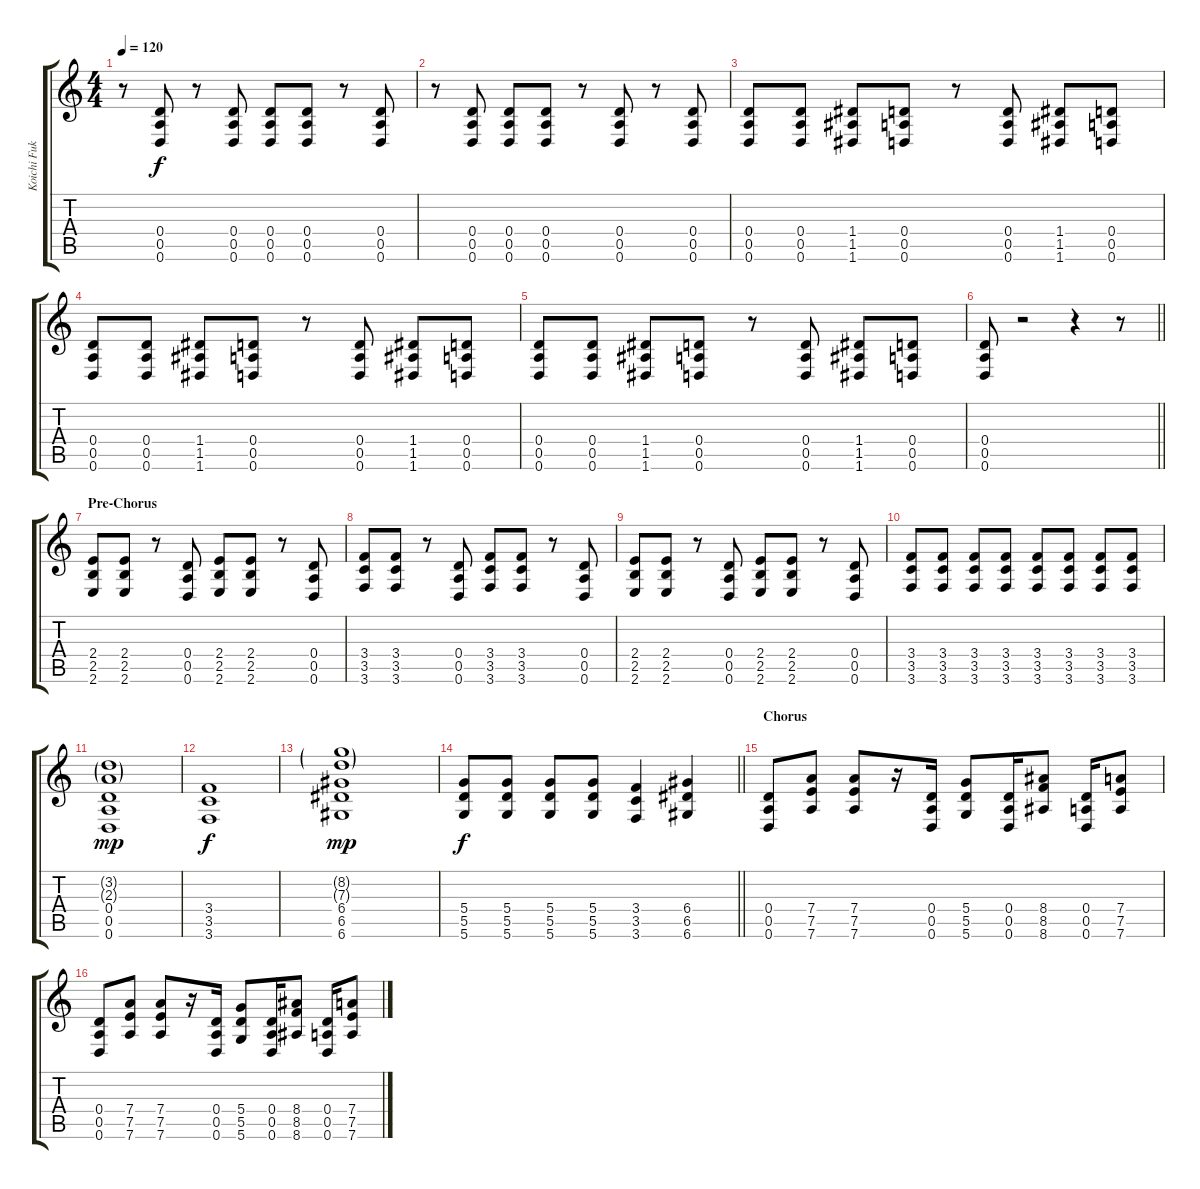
\track ("Koichi Fukuda" "Koichi Fuk") {instrument distortionguitar}
\staff {score tabs}
\tuning (E4 B3 G3 D3 A2 D2) {hide}
\ts (4 4)
\tempo 120
\clef g2
\ks c
r.8{dy f} (0.4 0.5 0.6).8 r.8 (0.4 0.5 0.6).8 (0.4 0.5 0.6).8 (0.4 0.5 0.6).8 r.8 (0.4 0.5 0.6).8 |
r.8 (0.4 0.5 0.6).8 (0.4 0.5 0.6).8 (0.4 0.5 0.6).8 r.8 (0.4 0.5 0.6).8 r.8 (0.4 0.5 0.6).8 |
(0.4 0.5 0.6).8 (0.4 0.5 0.6).8 (1.4 1.5 1.6).8 (0.4 0.5 0.6).8 r.8 (0.4 0.5 0.6).8 (1.4 1.5 1.6).8 (0.4 0.5 0.6).8 |
(0.4 0.5 0.6).8 (0.4 0.5 0.6).8 (1.4 1.5 1.6).8 (0.4 0.5 0.6).8 r.8 (0.4 0.5 0.6).8 (1.4 1.5 1.6).8 (0.4 0.5 0.6).8 |
(0.4 0.5 0.6).8 (0.4 0.5 0.6).8 (1.4 1.5 1.6).8 (0.4 0.5 0.6).8 r.8 (0.4 0.5 0.6).8 (1.4 1.5 1.6).8 (0.4 0.5 0.6).8 |
\barLineRight lightlight
(0.4 0.5 0.6).8 r.2 r.4 r.8 |
\section ("" "Pre-Chorus")
(2.4 2.5 2.6).8 (2.4 2.5 2.6).8 r.8 (0.4 0.5 0.6).8 (2.4 2.5 2.6).8 (2.4 2.5 2.6).8 r.8 (0.4 0.5 0.6).8 |
(3.4 3.5 3.6).8 (3.4 3.5 3.6).8 r.8 (0.4 0.5 0.6).8 (3.4 3.5 3.6).8 (3.4 3.5 3.6).8 r.8 (0.4 0.5 0.6).8 |
(2.4 2.5 2.6).8 (2.4 2.5 2.6).8 r.8 (0.4 0.5 0.6).8 (2.4 2.5 2.6).8 (2.4 2.5 2.6).8 r.8 (0.4 0.5 0.6).8 |
(3.4 3.5 3.6).8 (3.4 3.5 3.6).8 (3.4 3.5 3.6).8 (3.4 3.5 3.6).8 (3.4 3.5 3.6).8 (3.4 3.5 3.6).8 (3.4 3.5 3.6).8 (3.4 3.5 3.6).8 |
(3.2{g} 2.3{g} 0.4 0.5 0.6).1{dy mp} |
(3.4 3.5 3.6).1{dy f} |
(8.2{g} 7.3{g} 6.4 6.5 6.6).1{dy mp} |
\barLineRight lightlight
(5.4 5.5 5.6).8{dy f} (5.4 5.5 5.6).8 (5.4 5.5 5.6).8 (5.4 5.5 5.6).8 (3.4 3.5 3.6).4 (6.4 6.5 6.6).4 |
\section ("" "Chorus")
(0.4 0.5 0.6).8 (7.4 7.5 7.6).8 (7.4 7.5 7.6).8 r.16 (0.4 0.5 0.6).16 (5.4 5.5 5.6).8 (0.4 0.5 0.6).16 (8.4 8.5 8.6).8 (0.4 0.5 0.6).16 (7.4 7.5 7.6).8 |
(0.4 0.5 0.6).8 (7.4 7.5 7.6).8 (7.4 7.5 7.6).8 r.16 (0.4 0.5 0.6).16 (5.4 5.5 5.6).8 (0.4 0.5 0.6).16 (8.4 8.5 8.6).8 (0.4 0.5 0.6).16 (7.4 7.5 7.6).8
